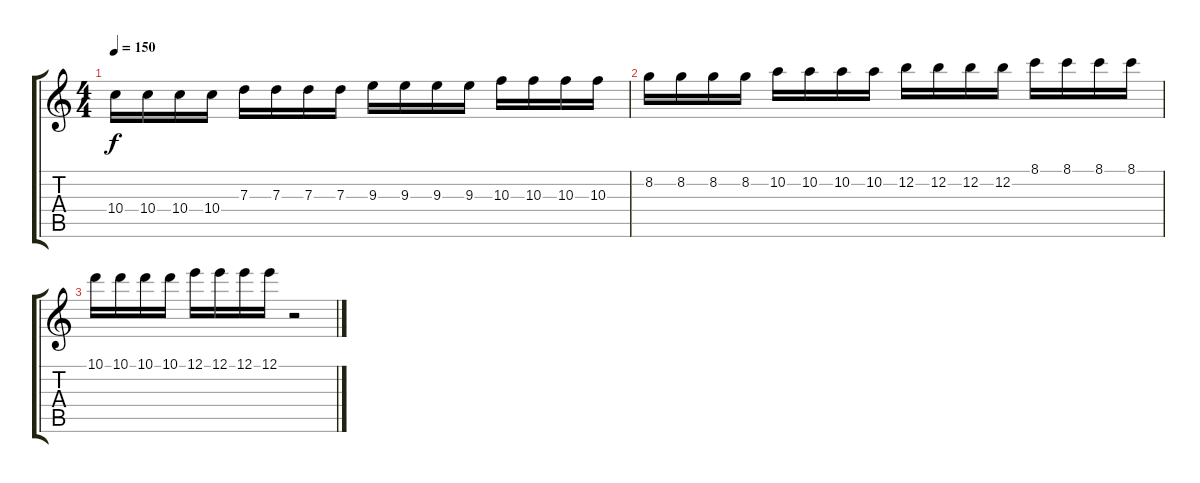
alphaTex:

\track "" {instrument distortionguitar}
\staff {score tabs}
\tuning (E4 B3 G3 D3 A2 E2) {hide}
\ts (4 4)
\tempo 150
\clef g2
\ks c
10.4.16{dy f} 10.4.16 10.4.16 10.4.16 7.3.16 7.3.16 7.3.16 7.3.16 9.3.16 9.3.16 9.3.16 9.3.16 10.3.16 10.3.16 10.3.16 10.3.16 |
8.2.16 8.2.16 8.2.16 8.2.16 10.2.16 10.2.16 10.2.16 10.2.16 12.2.16 12.2.16 12.2.16 12.2.16 8.1.16 8.1.16 8.1.16 8.1.16 |
10.1.16 10.1.16 10.1.16 10.1.16 12.1.16 12.1.16 12.1.16 12.1.16 r.2
